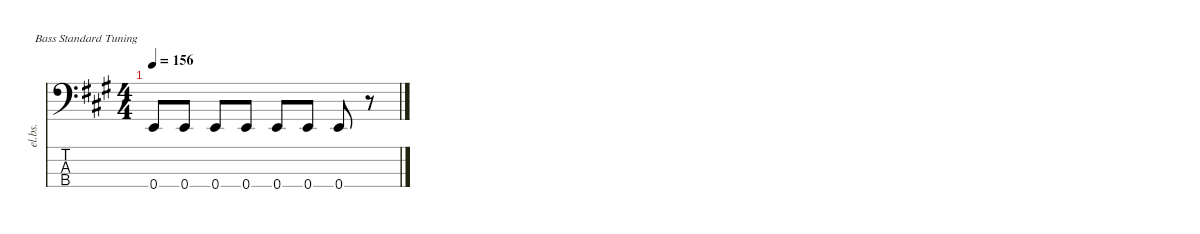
\defaultSystemsLayout 4
\hideDynamics
\bracketExtendMode nobrackets
\otherSystemsTrackNameOrientation horizontal
\track ("Bass" "el.bs.") {instrument electricbassfinger}
\staff {score tabs}
\tuning (G2 D2 A1 E1)
\ts (4 4)
\tempo 156
\clef f4
\ks a
0.4{acc forcenatural}.8{dy f beam Up} 0.4{acc forcenatural}.8{beam Up} 0.4{acc forcenatural}.8{beam Up} 0.4{acc forcenatural}.8{beam Up} 0.4{acc forcenatural}.8{beam Up} 0.4{acc forcenatural}.8{beam Up} 0.4{acc forcenatural}.8{beam Up} r.8{beam Up}
